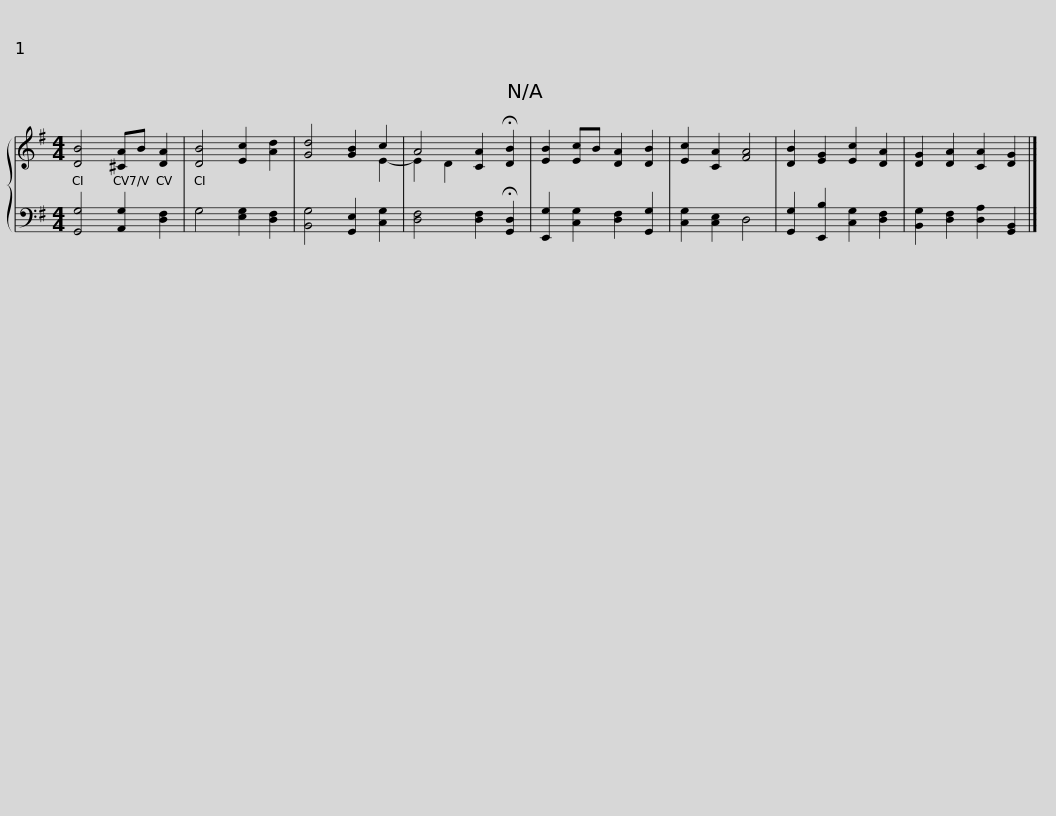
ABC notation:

X:1
%%score { ( 1 3 ) | 2 }
L:1/8
M:4/4
I:linebreak $
K:G
V:1 treble
V:3 treble
V:2 bass
V:1
 [DB]4 [^CA]B [DA]2 | [DB]4 [Ec]2 [Ad]2 | [Gd]4 [GB]2 c2 | A4 [CA]2 !fermata![DB]2 | [EB]2 [Ec]B [DA]2 [DB]2 | %5
 [Ec]2 [CA]2 [FA]4 | [DB]2 [EG]2 [Ec]2 [DA]2 | [DG]2 [DA]2 [CA]2 [DG]2 |] %8
V:2
 [G,,G,]4 [A,,G,]2 [D,F,]2 | G,4 [E,G,]2 [D,F,]2 | [B,,G,]4 [G,,E,]2 [C,G,]2 | [D,F,]4 [D,F,]2 !fermata![G,,D,]2 | [E,,G,]2 [C,G,]2 [D,F,]2 [G,,G,]2 | %5
 [C,G,]2 [C,E,]2 D,4 | [G,,G,]2 [E,,B,]2 [C,G,]2 [D,F,]2 | [B,,G,]2 [D,F,]2 [D,A,]2 [G,,B,,]2 |] %8
V:3
 x8 | x8 | x6 E2- | E2 D2 x4 | x8 | %5
 x8 | x8 | x8 |] %8
